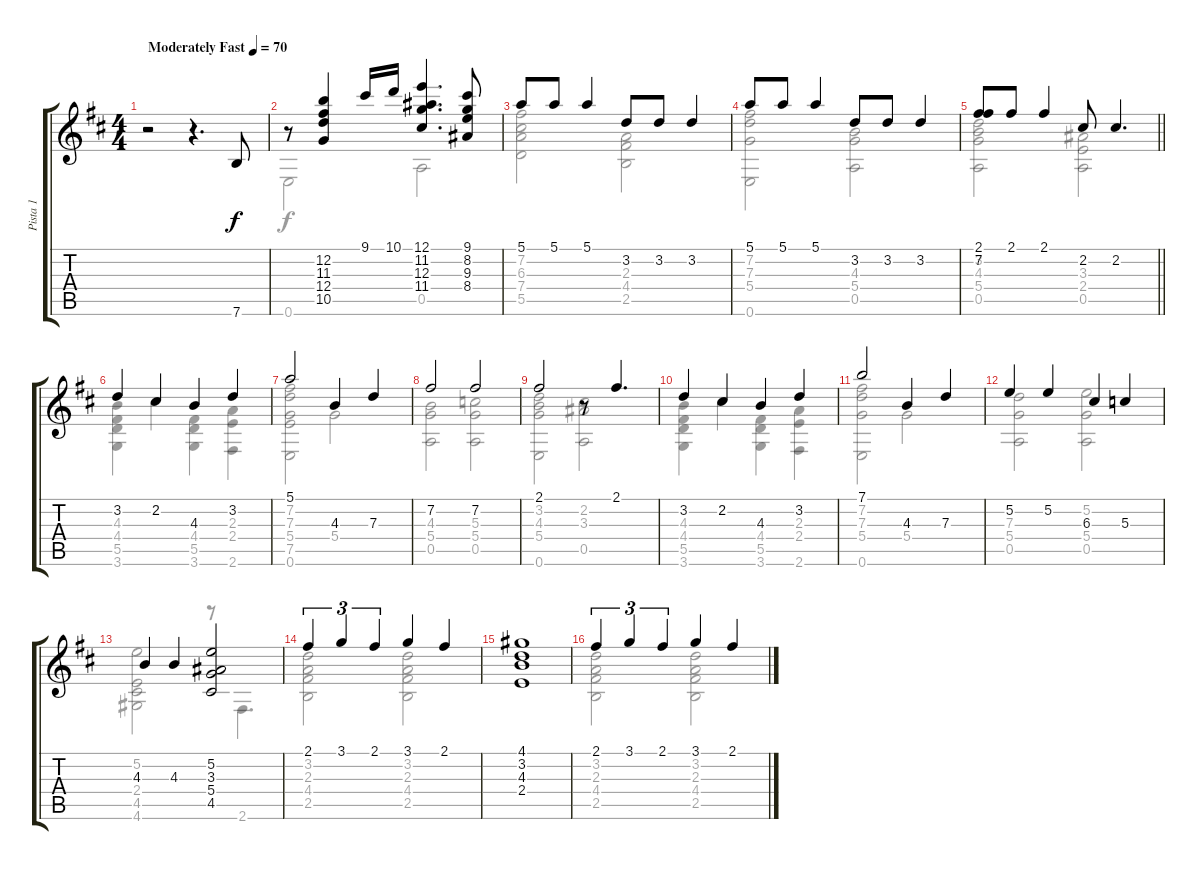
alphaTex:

\track ("Pista 1" "Pista 1") {instrument acousticguitarnylon}
\staff {score tabs}
\tuning (E4 B3 G3 D3 A2 E2) {hide}
\voice
\ts (4 4)
\tempo (70 "Moderately Fast")
\clef g2
\ks d
r.2{dy f instrument acousticguitarnylon} r.4{d} 7.6.8 |
r.8 (12.2 11.3 12.4 10.5).4 9.1.16 10.1.16 (12.1 11.2 12.3 11.4).4{d} (9.1 8.2 9.3 8.4).8 |
5.1.8 5.1.8 5.1.4 3.2.8 3.2.8 3.2.4 |
5.1.8 5.1.8 5.1.4 3.2.8 3.2.8 3.2.4 |
\barLineRight lightlight
(2.1 7.2).8 2.1.8 2.1.4 2.2.8 2.2.4{d} |
3.2.4 2.2.4 4.3.4 3.2.4 |
5.1.2 4.3.4 7.3.4 |
7.2.2 7.2.2 |
2.1.2 r.8 2.1.4{d} |
3.2.4 2.2.4 4.3.4 3.2.4 |
7.1.2 4.3.4 7.3.4 |
5.2.4 5.2.4 6.3.4 5.3.4 |
4.3.4 4.3.4 (5.2 3.3 5.4 4.5).2 |
2.1.4{tu (3 2)} 3.1.4{tu (3 2)} 2.1.4{tu (3 2)} 3.1.4 2.1.4 |
(4.1 3.2 4.3 2.4).1 |
2.1.4{tu (3 2)} 3.1.4{tu (3 2)} 2.1.4{tu (3 2)} 3.1.4 2.1.4
\voice
\clef g2
\ottava regular
\simile none
\ks d
|
0.6.2 0.5.2 |
(7.2 6.3 7.4 5.5).2 (2.3 4.4 2.5).2 |
(7.2 7.3 5.4 0.6).2 (4.3 5.4 0.5).2 |
\barLineRight lightlight
(3.2 4.3 5.4 0.5).2 (3.3 2.4 0.5).2 |
(4.3 4.4 5.5 3.6).4 2.2.4 (4.4 5.5 3.6).4 (2.3 2.4 2.6).4 |
(7.2 7.3 5.4 7.5 0.6).2 5.4.2 |
(4.3 5.4 0.5).2 (5.3 5.4 0.5).2 |
(3.2 4.3 5.4 0.6).2 (2.2 3.3 0.5).2 |
(4.3 4.4 5.5 3.6).4 2.2.4 (4.4 5.5 3.6).4 (2.3 2.4 2.6).4 |
(7.2 7.3 5.4 0.6).2 5.4.2 |
(7.3 5.4 0.5).2 (5.2 5.4 0.5).2 |
(5.2 2.4 4.5 4.6).2 r.8 2.6.4{d} |
(3.2 2.3 4.4 2.5).2 (3.2 2.3 4.4 2.5).2 |
|
(3.2 2.3 4.4 2.5).2 (3.2 2.3 4.4 2.5).2
